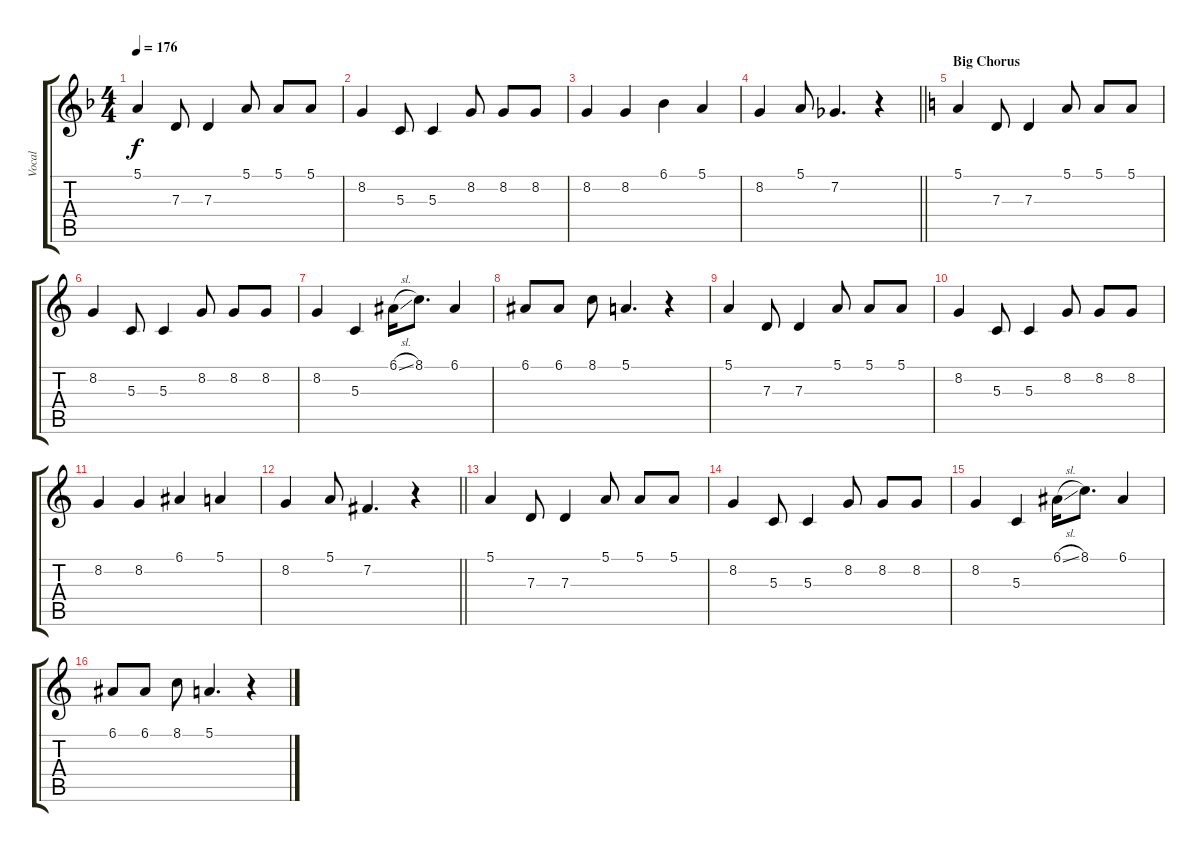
\track ("Vocal" "Vocal") {instrument violin}
\staff {score tabs}
\tuning (E4 B3 G3 D3 A2 E2) {hide}
\ts (4 4)
\tempo 176
\clef g2
\ks f
5.1.4{dy f} 7.3.8 7.3.4 5.1.8 5.1.8 5.1.8 |
8.2.4 5.3.8 5.3.4 8.2.8 8.2.8 8.2.8 |
8.2.4 8.2.4 6.1.4 5.1.4 |
\barLineRight lightlight
8.2.4 5.1.8 7.2.4{d} r.4 |
\section ("" "Big Chorus")
\ks c
5.1.4 7.3.8 7.3.4 5.1.8 5.1.8 5.1.8 |
8.2.4 5.3.8 5.3.4 8.2.8 8.2.8 8.2.8 |
8.2.4 5.3.4 6.1{sl}.16 8.1.8{d} 6.1.4 |
6.1.8 6.1.8 8.1.8 5.1.4{d} r.4 |
5.1.4 7.3.8 7.3.4 5.1.8 5.1.8 5.1.8 |
8.2.4 5.3.8 5.3.4 8.2.8 8.2.8 8.2.8 |
8.2.4 8.2.4 6.1.4 5.1.4 |
\barLineRight lightlight
8.2.4 5.1.8 7.2.4{d} r.4 |
5.1.4 7.3.8 7.3.4 5.1.8 5.1.8 5.1.8 |
8.2.4 5.3.8 5.3.4 8.2.8 8.2.8 8.2.8 |
8.2.4 5.3.4 6.1{sl}.16 8.1.8{d} 6.1.4 |
6.1.8 6.1.8 8.1.8 5.1.4{d} r.4
